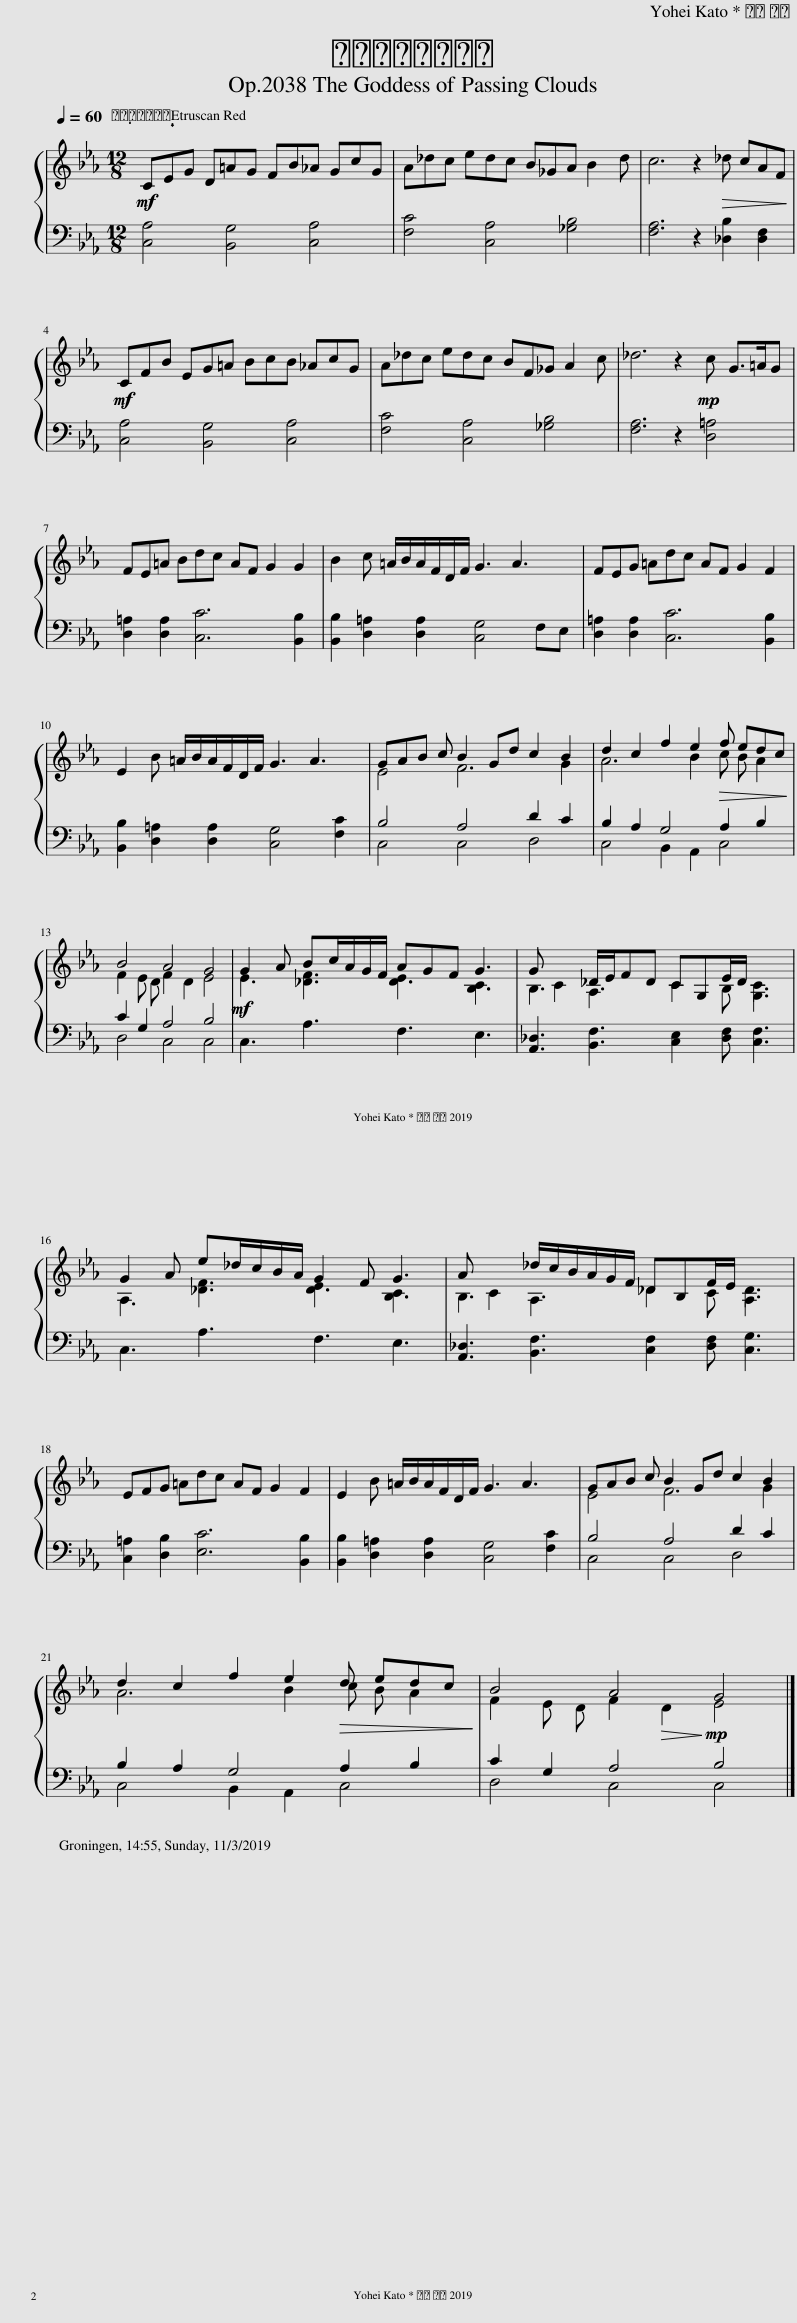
X:1
%%score { ( 1 3 ) | ( 2 4 ) }
L:1/8
Q:1/4=60
M:12/8
I:linebreak $
K:Eb
V:1 treble
V:3 treble
V:2 bass
V:4 bass
V:1
!mf! CEG D=AG FB_A GcG | A_dc edc B_GA B2 d | c6 z2!>(! _d cAF!>)! |$!mf! CFB EG=A BcB _AcG | A_dc edc BF_G A2 c | %5
 _d6 z2!mp! c G>=AG |$ FE=A Bdc AF G2 G2 | B2 c =A/B/A/F/D/F/ G3 A3 | FEG =Adc AF G2 F2 |$ E2 B =A/B/A/F/D/F/ G3 A3 | %10
 E4 F6 G2 | A6 B2!>(! c B A2!>)! |$ F2 E D F2 D2 E4 |!mf! E3 [_DF]3 [DE]3 [B,C]3 | B,3 A,3 C2 B, G,3 |$ %15
 A,3 [_DF]3 [DE]3 [B,C]3 | B,3 A,3 _D2 C A,3 |$ EFG =Adc AF G2 F2 | E2 B =A/B/A/F/D/F/ G3 A3 | E4 F6 G2 |$ %20
 A6 B2!>(! c B A2!>)! | F2 E D F2!>(! D2!mp! E4!>)! |] %22
V:2
 [C,A,]4 [B,,G,]4 [C,A,]4 | [F,C]4 [C,A,]4 [_G,B,]4 | [F,A,]6 z2 [_D,B,]2 [D,F,]2 |$ [C,A,]4 [B,,G,]4 [C,A,]4 | [F,C]4 [C,A,]4 [_G,B,]4 | %5
 [F,A,]6 z2 [D,=A,]4 |$ [D,=A,]2 [D,A,]2 [C,C]6 [B,,B,]2 | [B,,B,]2 [D,=A,]2 [D,A,]2 [C,G,]4 F,E, | [D,=A,]2 [D,A,]2 [C,C]6 [B,,B,]2 |$ [B,,B,]2 [D,=A,]2 [D,A,]2 [C,G,]4 [F,C]2 | %10
 C,4 C,4 D,4 | C,4 B,,2 A,,2 C,4 |$ D,4 C,4 C,4 | C,3 A,3 F,3 E,3 | [A,,_D,]3 [B,,F,]3 [C,E,]2 [D,F,] [C,F,]3 |$ %15
 C,3 A,3 F,3 E,3 | [A,,_D,]3 [B,,F,]3 [C,F,]2 [D,F,] [C,G,]3 |$ [C,=A,]2 [D,B,]2 [E,C]6 [B,,B,]2 | [B,,B,]2 [D,=A,]2 [D,A,]2 [C,G,]4 [F,C]2 | C,4 C,4 D,4 |$ %20
 C,4 B,,2 A,,2 C,4 | D,4 C,4 C,4 |] %22
V:3
 x12 | x12 | x12 |$ x12 | x12 | %5
 x12 |$ x12 | x12 | x12 |$ x12 | %10
 GAB c B2 Gd c2 B2 | d2 c2 f2 e2 f edc |$ B4 A4 G4 | G2 A Bc/A/G/F/ AGF G3 | G C2 _D/E/FD CG,E/D/ C3 |$ %15
 G2 A e_d/c/B/A/ G2 F G3 | A C2 _d/c/B/A/G/F/ _DB,F/E/ D3 |$ x12 | x12 | GAB c B2 Gd c2 B2 |$ %20
 d2 c2 f2 e2 d edc | B4 A4 G4 |] %22
V:4
 x12 | x12 | x12 |$ x12 | x12 | %5
 x12 |$ x12 | x12 | x12 |$ x12 | %10
 B,4 A,4 D2 C2 | B,2 A,2 G,4 A,2 B,2 |$ C2 G,2 A,4 B,4 | x12 | x12 |$ %15
 x12 | x12 |$ x12 | x12 | B,4 A,4 D2 C2 |$ %20
 B,2 A,2 G,4 A,2 B,2 | C2 G,2 A,4 B,4 |] %22
